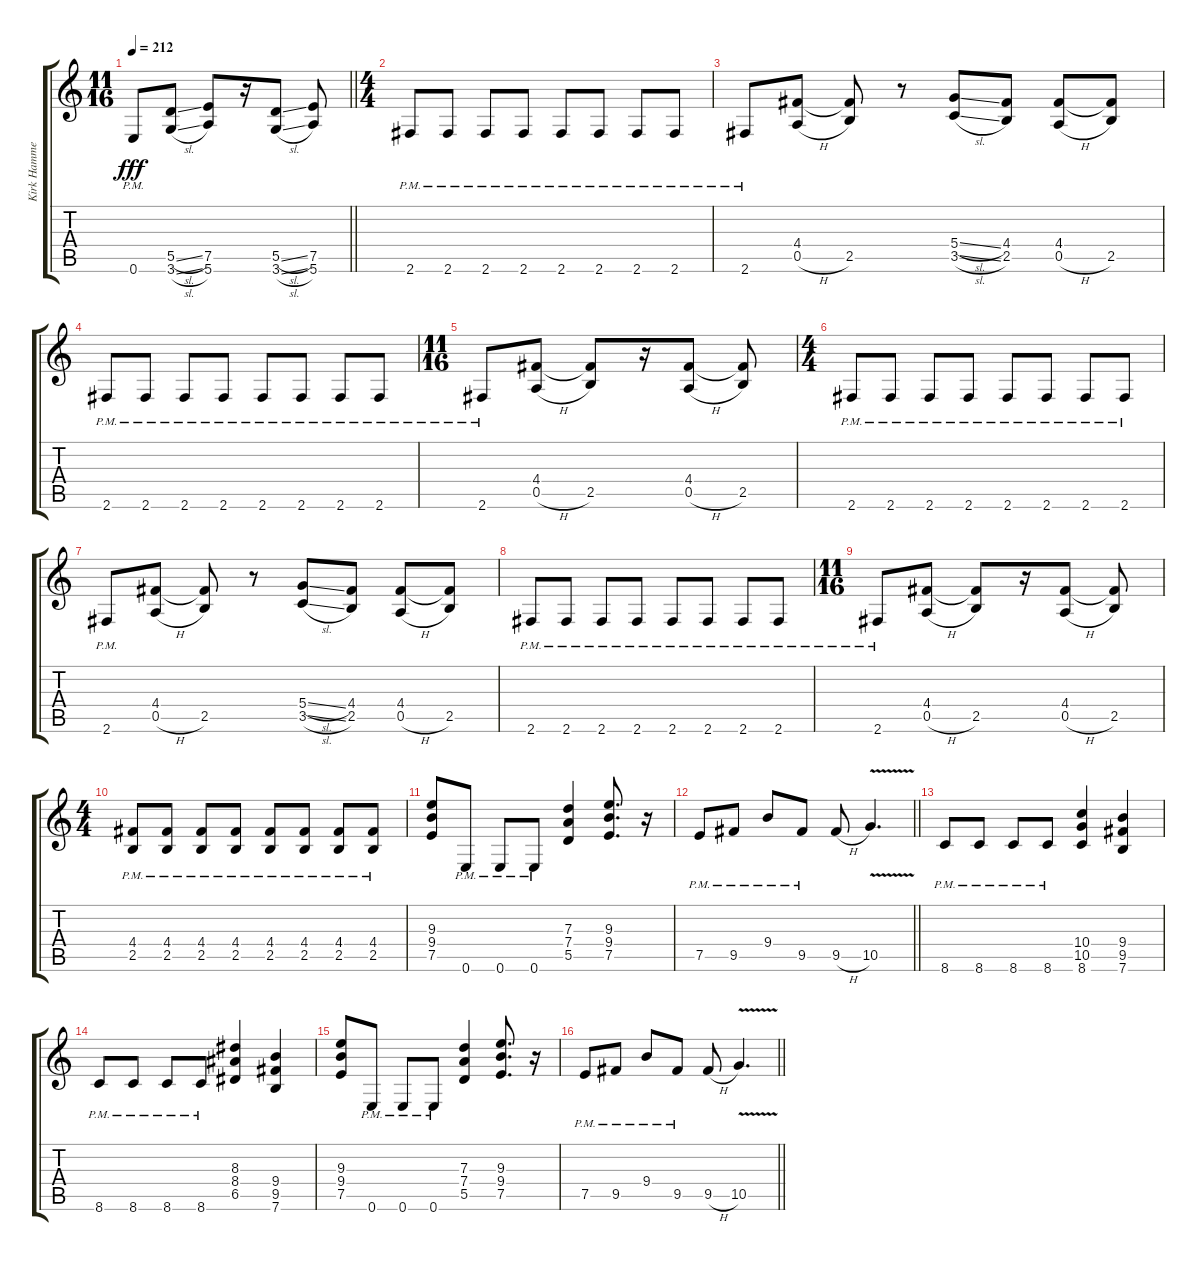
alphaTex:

\track ("Kirk Hammet" "Kirk Hamme") {instrument distortionguitar}
\staff {score tabs}
\tuning (E4 B3 G3 D3 A2 E2) {hide}
\ts (11 16)
\tempo 212
\clef g2
\barLineRight lightlight
\ks c
0.6{pm}.8{dy fff} (5.5{sl} 3.6{sl}).8 (7.5 5.6).8 r.16 (5.5{sl} 3.6{sl}).8 (7.5 5.6).8 |
\ts (4 4)
2.6{pm}.8 2.6{pm}.8 2.6{pm}.8 2.6{pm}.8 2.6{pm}.8 2.6{pm}.8 2.6{pm}.8 2.6{pm}.8 |
2.6{pm}.8 (4.4 0.5{h}).8 (4.4{t} 2.5).8 r.8 (5.4{sl} 3.5{sl}).8 (4.4 2.5).8 (4.4 0.5{h}).8 (4.4{t} 2.5).8 |
2.6{pm}.8 2.6{pm}.8 2.6{pm}.8 2.6{pm}.8 2.6{pm}.8 2.6{pm}.8 2.6{pm}.8 2.6{pm}.8 |
\ts (11 16)
2.6{pm}.8 (4.4 0.5{h}).8 (4.4{t} 2.5).8 r.16 (4.4 0.5{h}).8 (4.4{t} 2.5).8 |
\ts (4 4)
2.6{pm}.8 2.6{pm}.8 2.6{pm}.8 2.6{pm}.8 2.6{pm}.8 2.6{pm}.8 2.6{pm}.8 2.6{pm}.8 |
2.6{pm}.8 (4.4 0.5{h}).8 (4.4{t} 2.5).8 r.8 (5.4{sl} 3.5{sl}).8 (4.4 2.5).8 (4.4 0.5{h}).8 (4.4{t} 2.5).8 |
2.6{pm}.8 2.6{pm}.8 2.6{pm}.8 2.6{pm}.8 2.6{pm}.8 2.6{pm}.8 2.6{pm}.8 2.6{pm}.8 |
\ts (11 16)
2.6{pm}.8 (4.4 0.5{h}).8 (4.4{t} 2.5).8 r.16 (4.4 0.5{h}).8 (4.4{t} 2.5).8 |
\ts (4 4)
(4.4{pm} 2.5{pm}).8 (4.4{pm} 2.5{pm}).8 (4.4{pm} 2.5{pm}).8 (4.4{pm} 2.5{pm}).8 (4.4{pm} 2.5{pm}).8 (4.4{pm} 2.5{pm}).8 (4.4{pm} 2.5{pm}).8 (4.4{pm} 2.5{pm}).8 |
(9.3 9.4 7.5).8 0.6{pm}.8 0.6{pm}.8 0.6{pm}.8 (7.3 7.4 5.5).4 (9.3 9.4 7.5).8{d} r.16 |
\barLineRight lightlight
7.5{pm}.8 9.5{pm}.8 9.4{pm}.8 9.5{pm}.8 9.5{h}.8 10.5{v}.4{d} |
8.6{pm}.8 8.6{pm}.8 8.6{pm}.8 8.6{pm}.8 (10.4 10.5 8.6).4 (9.4 9.5 7.6).4 |
8.6{pm}.8 8.6{pm}.8 8.6{pm}.8 8.6{pm}.8 (8.3 8.4 6.5).4 (9.4 9.5 7.6).4 |
(9.3 9.4 7.5).8 0.6{pm}.8 0.6{pm}.8 0.6{pm}.8 (7.3 7.4 5.5).4 (9.3 9.4 7.5).8{d} r.16 |
\barLineRight lightlight
7.5{pm}.8 9.5{pm}.8 9.4{pm}.8 9.5{pm}.8 9.5{h}.8 10.5{v}.4{d}
